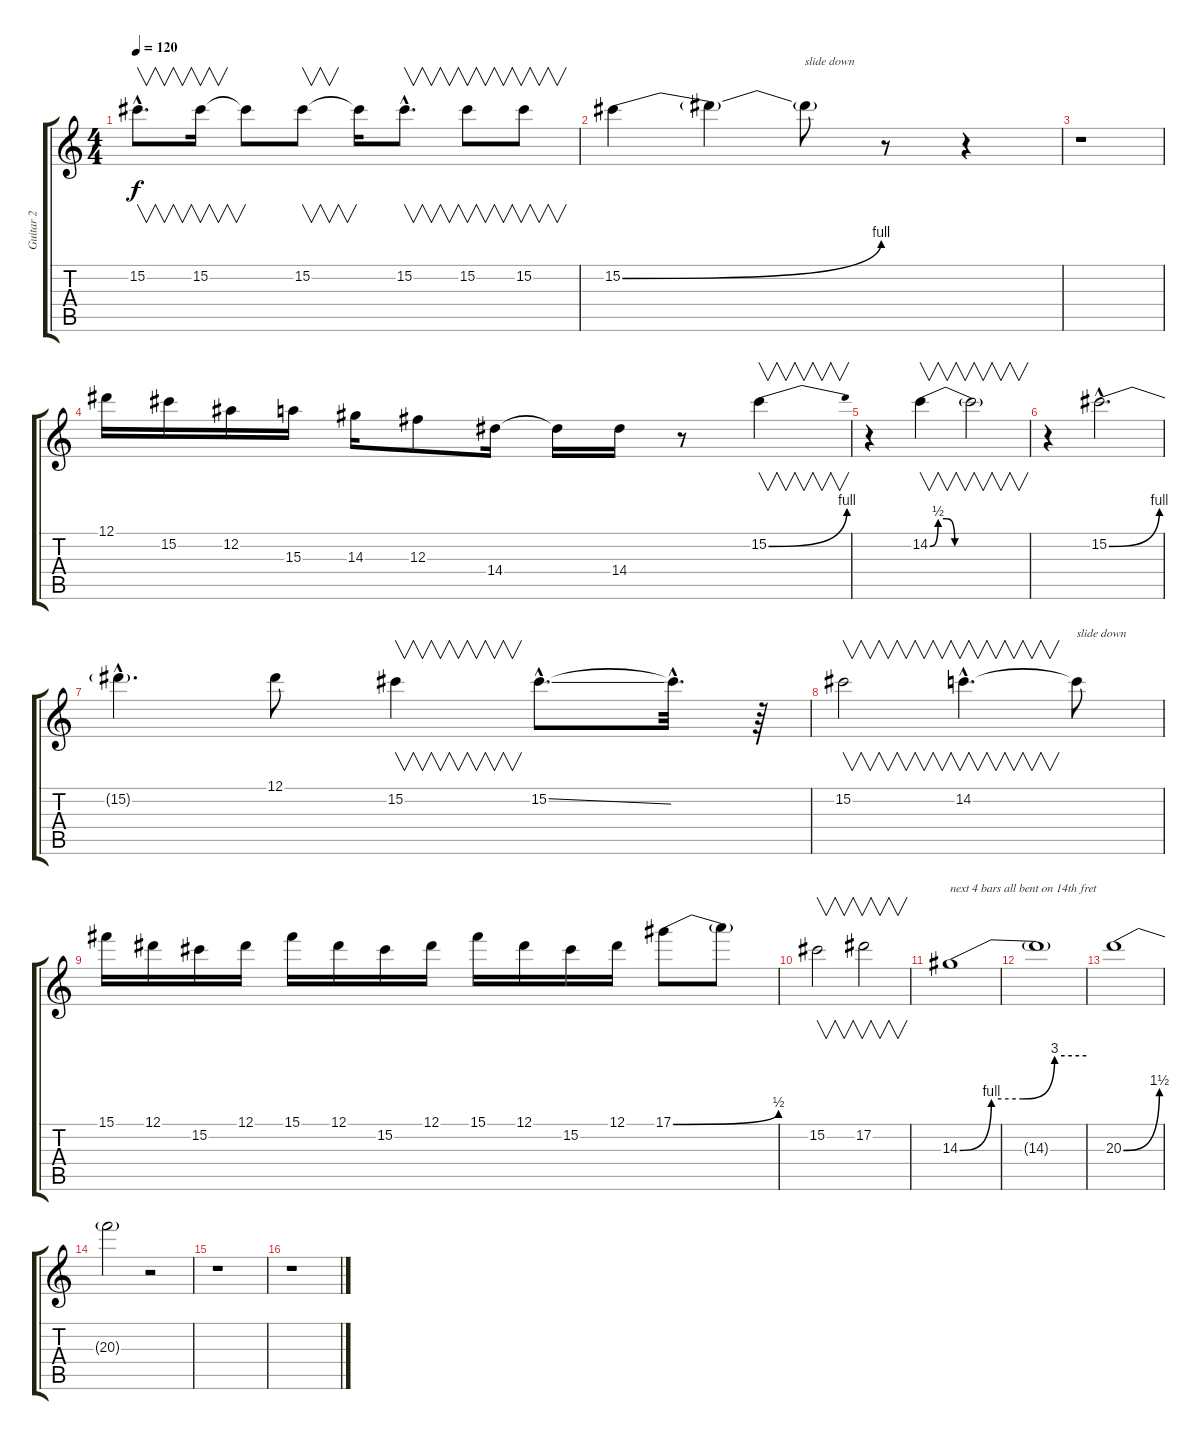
\track ("Guitar 2" "Guitar 2") {instrument overdrivenguitar}
\staff {score tabs}
\tuning (Eb4 Bb3 Gb3 Db3 Ab2 Eb2) {hide}
\ts (4 4)
\tempo 120
\clef g2
\ks c
15.2{hac}.8{v d dy f} 15.2.16{v} 15.2{t}.8 15.2.8{v} 15.2{t}.16 15.2{hac}.8{v d} 15.2.8{v} 15.2.8{v} |
15.2{be (bend 0 0 60 4)}.4 15.2{t}.4 15.2{t}.8{txt "slide down"} r.8 r.4 |
r.1 |
12.1.16 15.2.16 12.2.16 15.3.16 14.3.16 12.3.8 14.4.16 14.4{t}.16 14.4.16 r.8 15.2{be (bend 0 0 60 4)}.4{v} |
r.4 14.2{be (custom 0 0 5 2 10 2 15 0 60 0)}.4{v} 14.2{t}.2{v} |
r.4 15.2{be (bend 0 0 60 4) hac}.2{d} |
15.2{hac t}.4{d} 12.1.8 15.2.4{v} 15.2{ss hac}.8{d} 15.2{hac t}.32{d} r.64 |
15.2.2{v} 14.2{hac}.4{v d} 14.2{t}.8{txt "slide down"} |
15.1.16 12.1.16 15.2.16 12.1.16 15.1.16 12.1.16 15.2.16 12.1.16 15.1.16 12.1.16 15.2.16 12.1.16 17.1{be (bend 0 0 60 2)}.8 17.1{t}.8 |
15.2.2{v} 17.2.2{v} |
14.3{be (custom 0 0 15 4 30 4 45 12 60 12)}.1{txt "next 4 bars all bent on 14th fret"} |
14.3{t}.1 |
20.3{be (bend 0 0 60 6)}.1 |
20.3{t}.2 r.2 |
r.1 |
r.1
